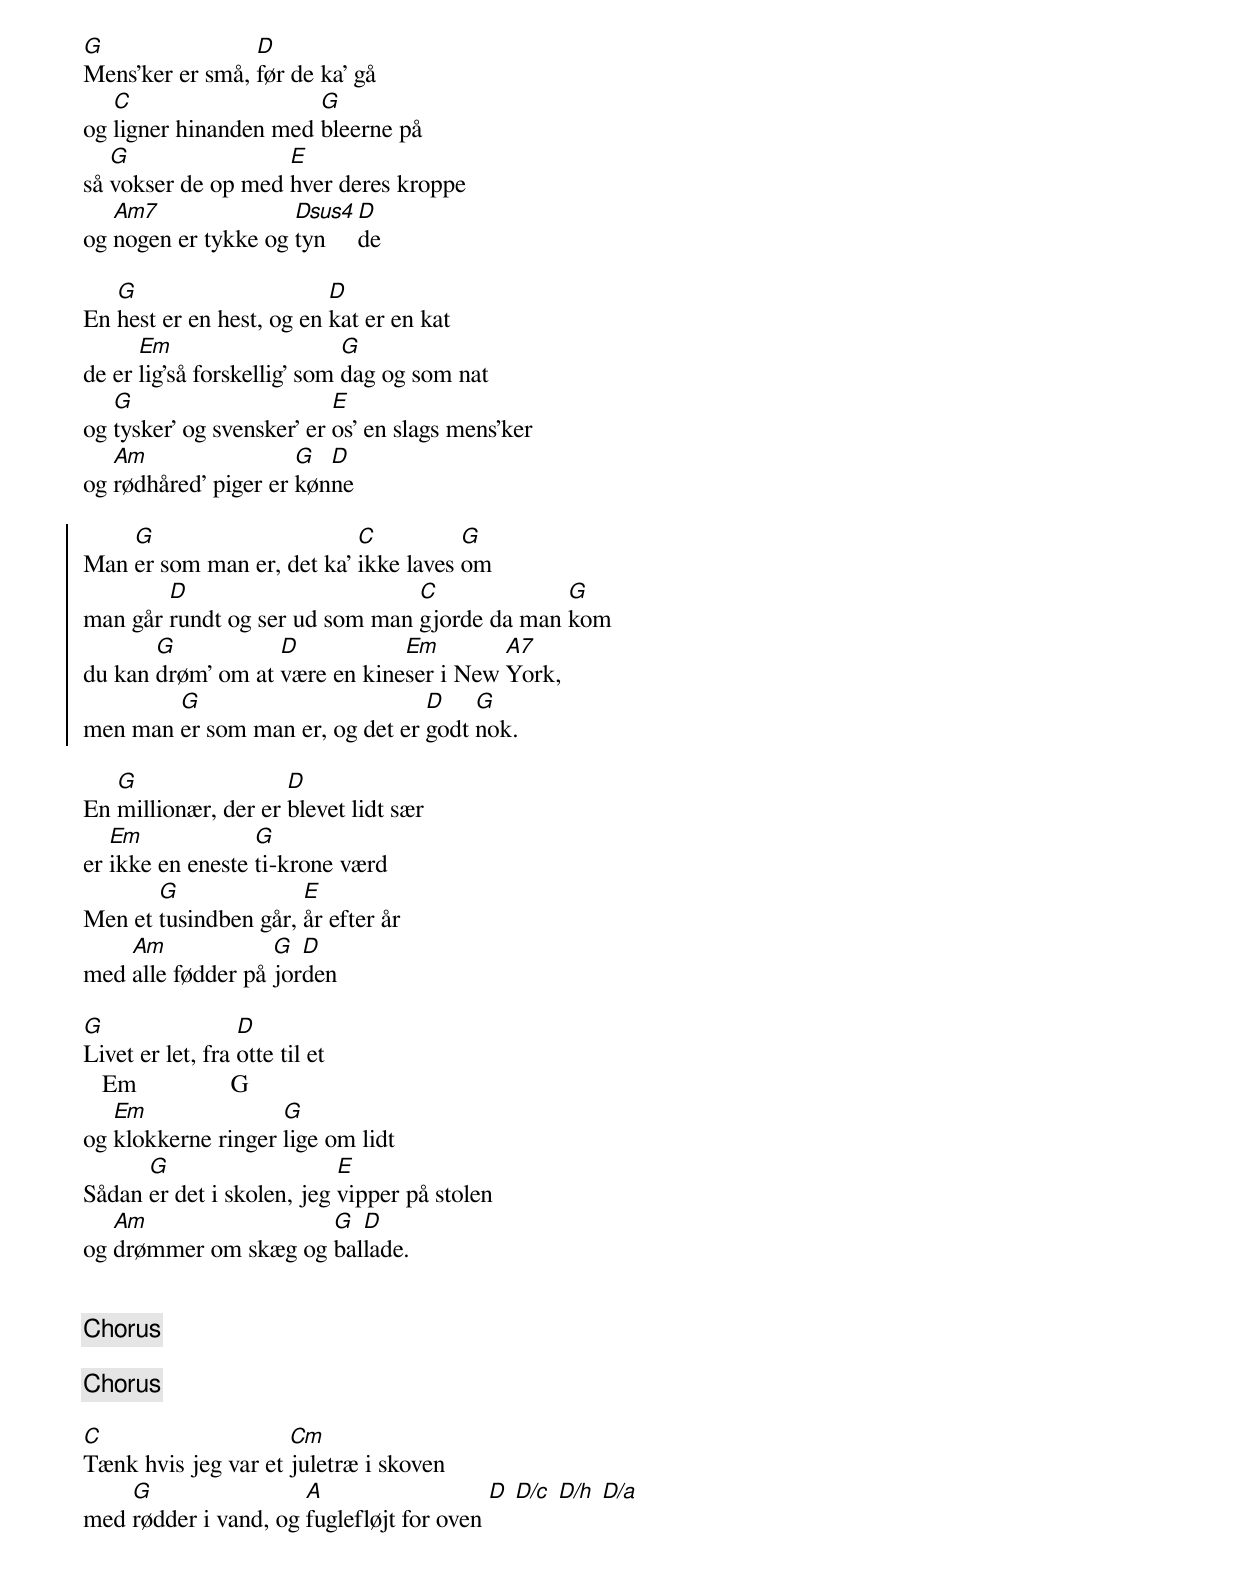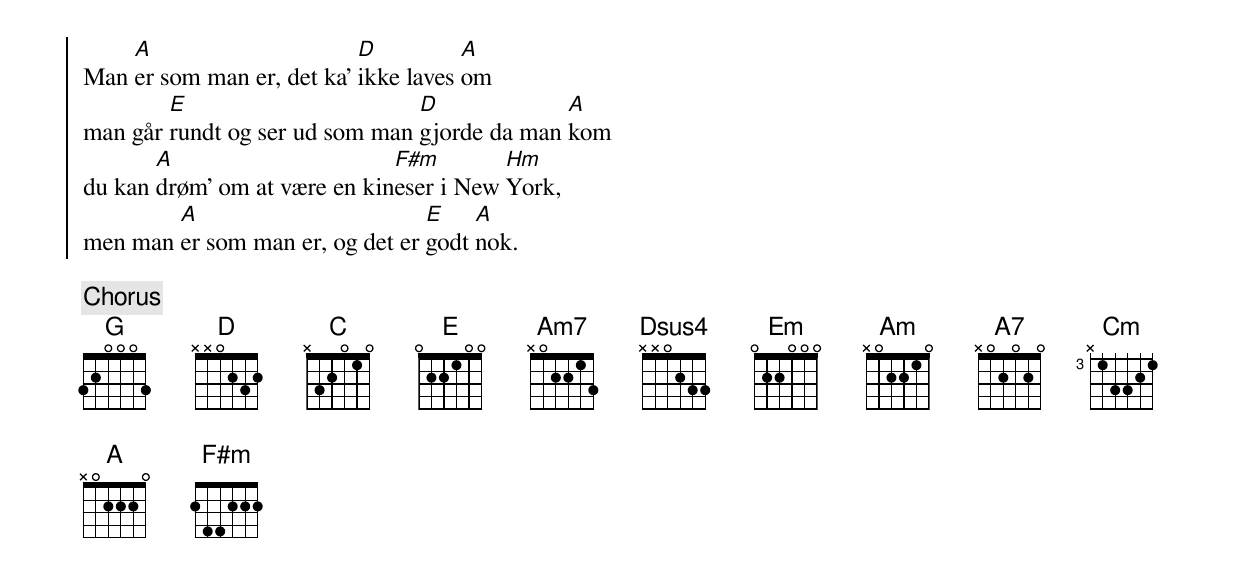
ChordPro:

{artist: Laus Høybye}
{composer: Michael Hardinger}
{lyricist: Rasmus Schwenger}
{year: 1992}

[G]Mens'ker er små, [D]før de ka' gå
og [C]ligner hinanden med [G]bleerne på
så [G]vokser de op med [E]hver deres kroppe
og [Am7]nogen er tykke og [Dsus4]tyn[D]de

En [G]hest er en hest, og en [D]kat er en kat
de er [Em]lig'så forskellig' som [G]dag og som nat
og [G]tysker' og svensker' er [E]os' en slags mens'ker
og [Am]rødhåred' piger er [G]køn[D]ne

{soc}
Man [G]er som man er, det ka' [C]ikke laves [G]om
man går [D]rundt og ser ud som man [C]gjorde da man [G]kom
du kan [G]drøm' om at [D]være en kine[Em]ser i New [A7]York,
men man [G]er som man er, og det er [D]godt [G]nok.
{eoc}

En [G]millionær, der er [D]blevet lidt sær
er [Em]ikke en eneste [G]ti-krone værd
Men et [G]tusindben går, [E]år efter år
med [Am]alle fødder på [G]jor[D]den

[G]Livet er let, fra [D]otte til et
   Em               G
og [Em]klokkerne ringer [G]lige om lidt
Sådan [G]er det i skolen, jeg [E]vipper på stolen
og [Am]drømmer om skæg og [G]bal[D]lade.


{chorus}

{chorus}

[C]Tænk hvis jeg var et [Cm]juletræ i skoven
med [G]rødder i vand, og [A]fuglefløjt for oven [D] [D/c] [D/h] [D/a]

{soc}
Man [A]er som man er, det ka' [D]ikke laves [A]om
man går [E]rundt og ser ud som man [D]gjorde da man [A]kom
du kan [A]drøm' om at være en kin[F#m]eser i New [Hm]York,
men man [A]er som man er, og det er [E]godt [A]nok.
{eoc}

{chorus}
